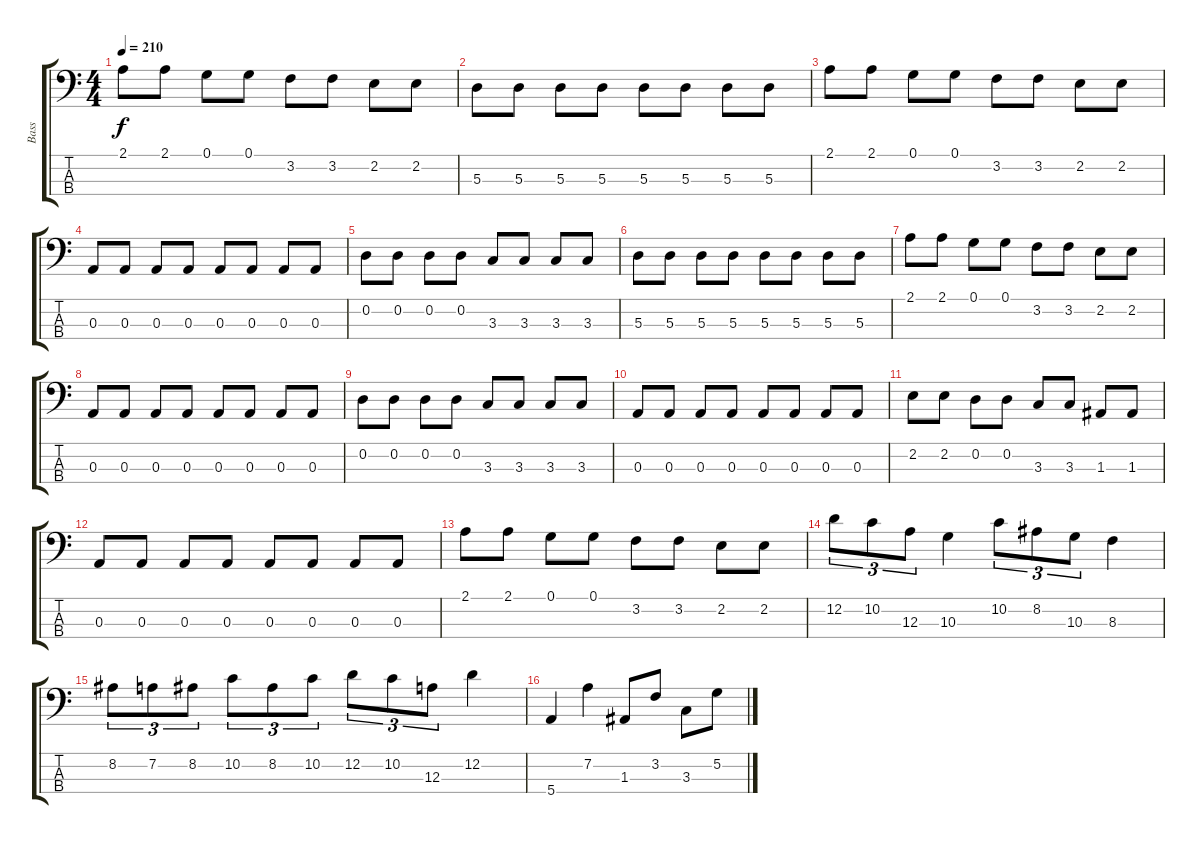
\track ("Bass" "Bass") {instrument electricbassfinger}
\staff {score tabs}
\tuning (G2 D2 A1 E1) {hide}
\ts (4 4)
\tempo 210
\clef f4
\ks c
2.1.8{dy f} 2.1.8 0.1.8 0.1.8 3.2.8 3.2.8 2.2.8 2.2.8 |
5.3.8 5.3.8 5.3.8 5.3.8 5.3.8 5.3.8 5.3.8 5.3.8 |
2.1.8 2.1.8 0.1.8 0.1.8 3.2.8 3.2.8 2.2.8 2.2.8 |
0.3.8 0.3.8 0.3.8 0.3.8 0.3.8 0.3.8 0.3.8 0.3.8 |
0.2.8 0.2.8 0.2.8 0.2.8 3.3.8 3.3.8 3.3.8 3.3.8 |
5.3.8 5.3.8 5.3.8 5.3.8 5.3.8 5.3.8 5.3.8 5.3.8 |
2.1.8 2.1.8 0.1.8 0.1.8 3.2.8 3.2.8 2.2.8 2.2.8 |
0.3.8 0.3.8 0.3.8 0.3.8 0.3.8 0.3.8 0.3.8 0.3.8 |
0.2.8 0.2.8 0.2.8 0.2.8 3.3.8 3.3.8 3.3.8 3.3.8 |
0.3.8 0.3.8 0.3.8 0.3.8 0.3.8 0.3.8 0.3.8 0.3.8 |
2.2.8 2.2.8 0.2.8 0.2.8 3.3.8 3.3.8 1.3.8 1.3.8 |
0.3.8 0.3.8 0.3.8 0.3.8 0.3.8 0.3.8 0.3.8 0.3.8 |
2.1.8 2.1.8 0.1.8 0.1.8 3.2.8 3.2.8 2.2.8 2.2.8 |
12.2.8{tu (3 2)} 10.2.8{tu (3 2)} 12.3.8{tu (3 2)} 10.3.4 10.2.8{tu (3 2)} 8.2.8{tu (3 2)} 10.3.8{tu (3 2)} 8.3.4 |
8.2.8{tu (3 2)} 7.2.8{tu (3 2)} 8.2.8{tu (3 2)} 10.2.8{tu (3 2)} 8.2.8{tu (3 2)} 10.2.8{tu (3 2)} 12.2.8{tu (3 2)} 10.2.8{tu (3 2)} 12.3.8{tu (3 2)} 12.2.4 |
5.4.4 7.2.4 1.3.8 3.2.8 3.3.8 5.2.8
